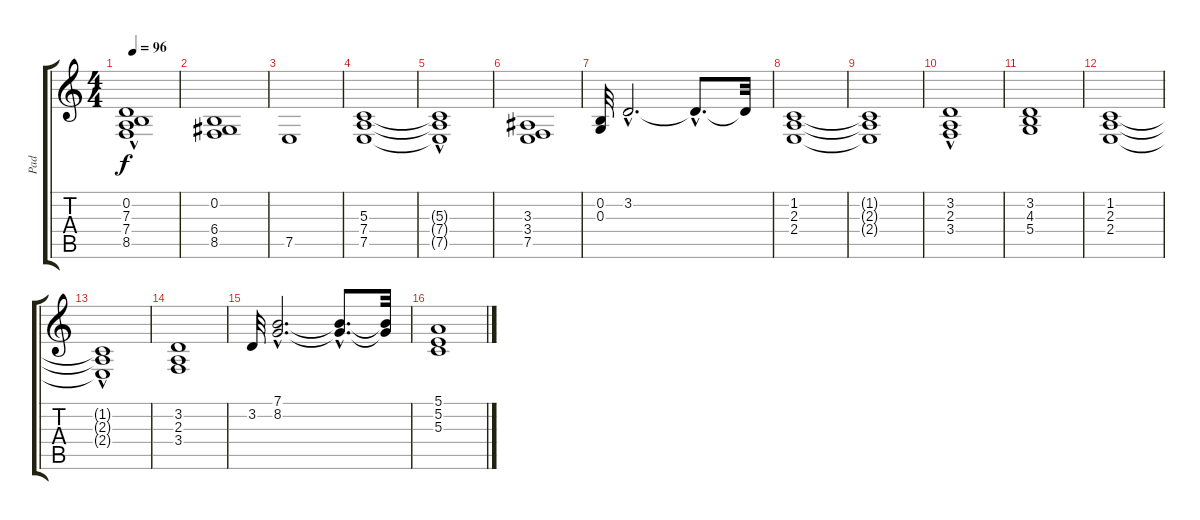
\track ("Pad" "Pad") {instrument pad7halo}
\staff {score tabs}
\tuning (E4 B3 G3 D3 A2 E2) {hide}
\ts (4 4)
\tempo 96
\clef g2
\ks c
(0.2 7.3 7.4 8.5{hac}).1{dy f} |
(0.2 6.4 8.5).1 |
7.5.1 |
(5.3 7.4 7.5).1 |
(5.3{hac t} 7.4{hac t} 7.5{t}).1 |
(3.3 3.4 7.5).1 |
(0.2 0.3).32 3.2{hac}.2{d} 3.2{hac t}.8{d} 3.2{t}.32 |
(1.2 2.3 2.4).1 |
(1.2{t} 2.3{t} 2.4{t}).1 |
(3.2 2.3 3.4{hac}).1 |
(3.2 4.3 5.4).1 |
(1.2 2.3 2.4).1 |
(1.2{hac t} 2.3{hac t} 2.4{t}).1 |
(3.2 2.3 3.4).1 |
3.2.32 (7.1{hac} 8.2{hac}).2{d} (7.1{hac t} 8.2{hac t}).8{d} (7.1{t} 8.2{t}).32 |
(5.1 5.2 5.3).1
